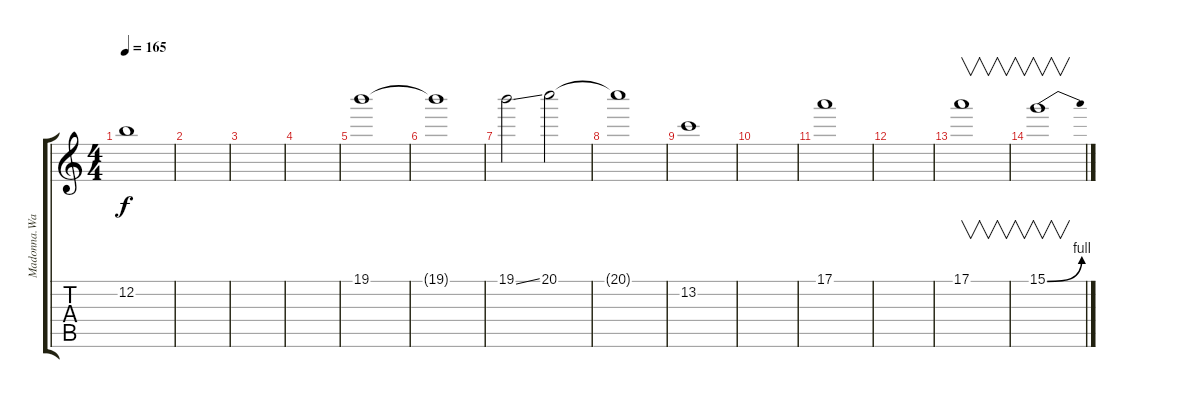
\track ("Madonna.Wayne.Gacy" "Madonna.Wa") {instrument distortionguitar}
\staff {score tabs}
\tuning (E4 B3 G3 D3 A2 D2) {hide}
\ts (4 4)
\tempo 165
\clef g2
\ks c
12.2{t}.1{dy f} |
|
|
|
19.1.1 |
19.1{t}.1 |
19.1{ss}.2 20.1.2 |
20.1{t}.1 |
13.2.1 |
|
17.1.1 |
|
17.1.1{v} |
15.1{be (bend 0 0 60 4)}.1{v}
